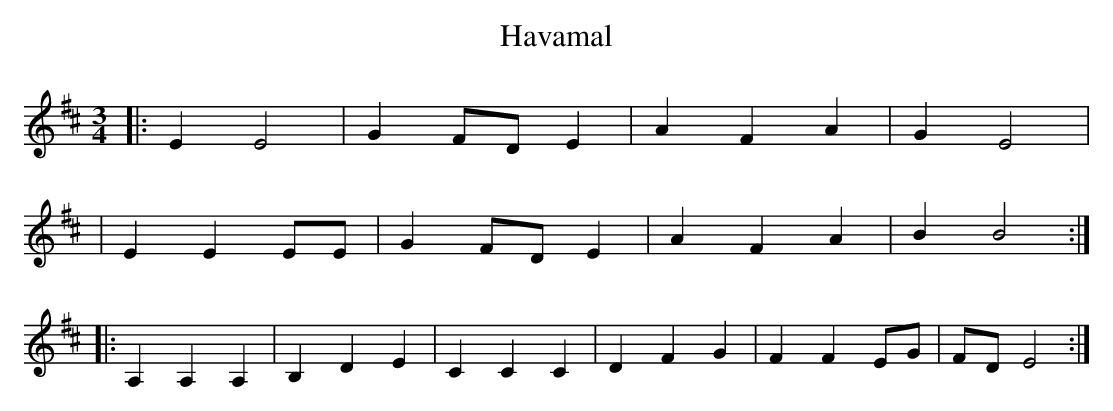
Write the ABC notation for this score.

X:1
T: Havamal
M:3/4
L:1/8
K:E dorian
|: E2 E4 | G2 FD E2 | A2 F2 A2 | G2 E4 |
| E2 E2 EE | G2 FD E2 | A2 F2 A2 | B2 B4:|
|: A,2 A,2 A,2 | B,2 D2 E2 | C2 C2 C2 | D2 F2 G2 |F2 F2 EG | FD E4 :|
